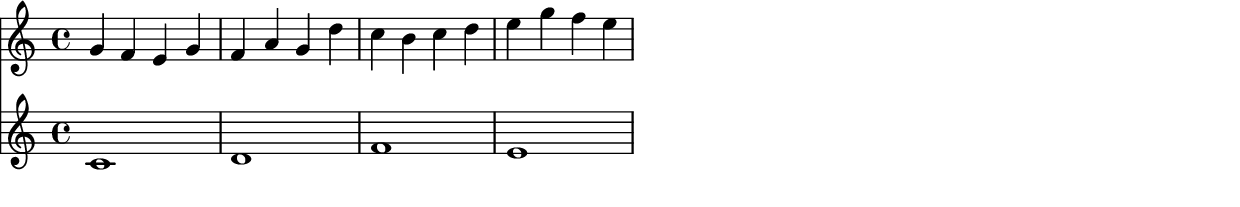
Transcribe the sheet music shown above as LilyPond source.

\include "lilypond-book-preamble.ly"
\paper {
  #(define dump-extents #t)

  indent = 0\mm
  line-width = 210\mm - 2.0 * 0.4\in
  ragged-right = ##t
  force-assignment = #""
  line-width = #(- line-width (* mm  3.000000))
}
\layout {
}
<<
    \new Staff {   \set Staff.instrumentName = "" <g'>4 <f'>4 <e'>4 <g'>4 <f'>4 <a'>4 <g'>4 <d''>4 <c''>4 <b'>4 <c''>4 <d''>4 <e''>4 <g''>4 <f''>4 <e''>4
               }
    \new Staff { \set Staff.instrumentName = "" <c'>1 <d'>1 <f'>1 <e'>1
               }
>>